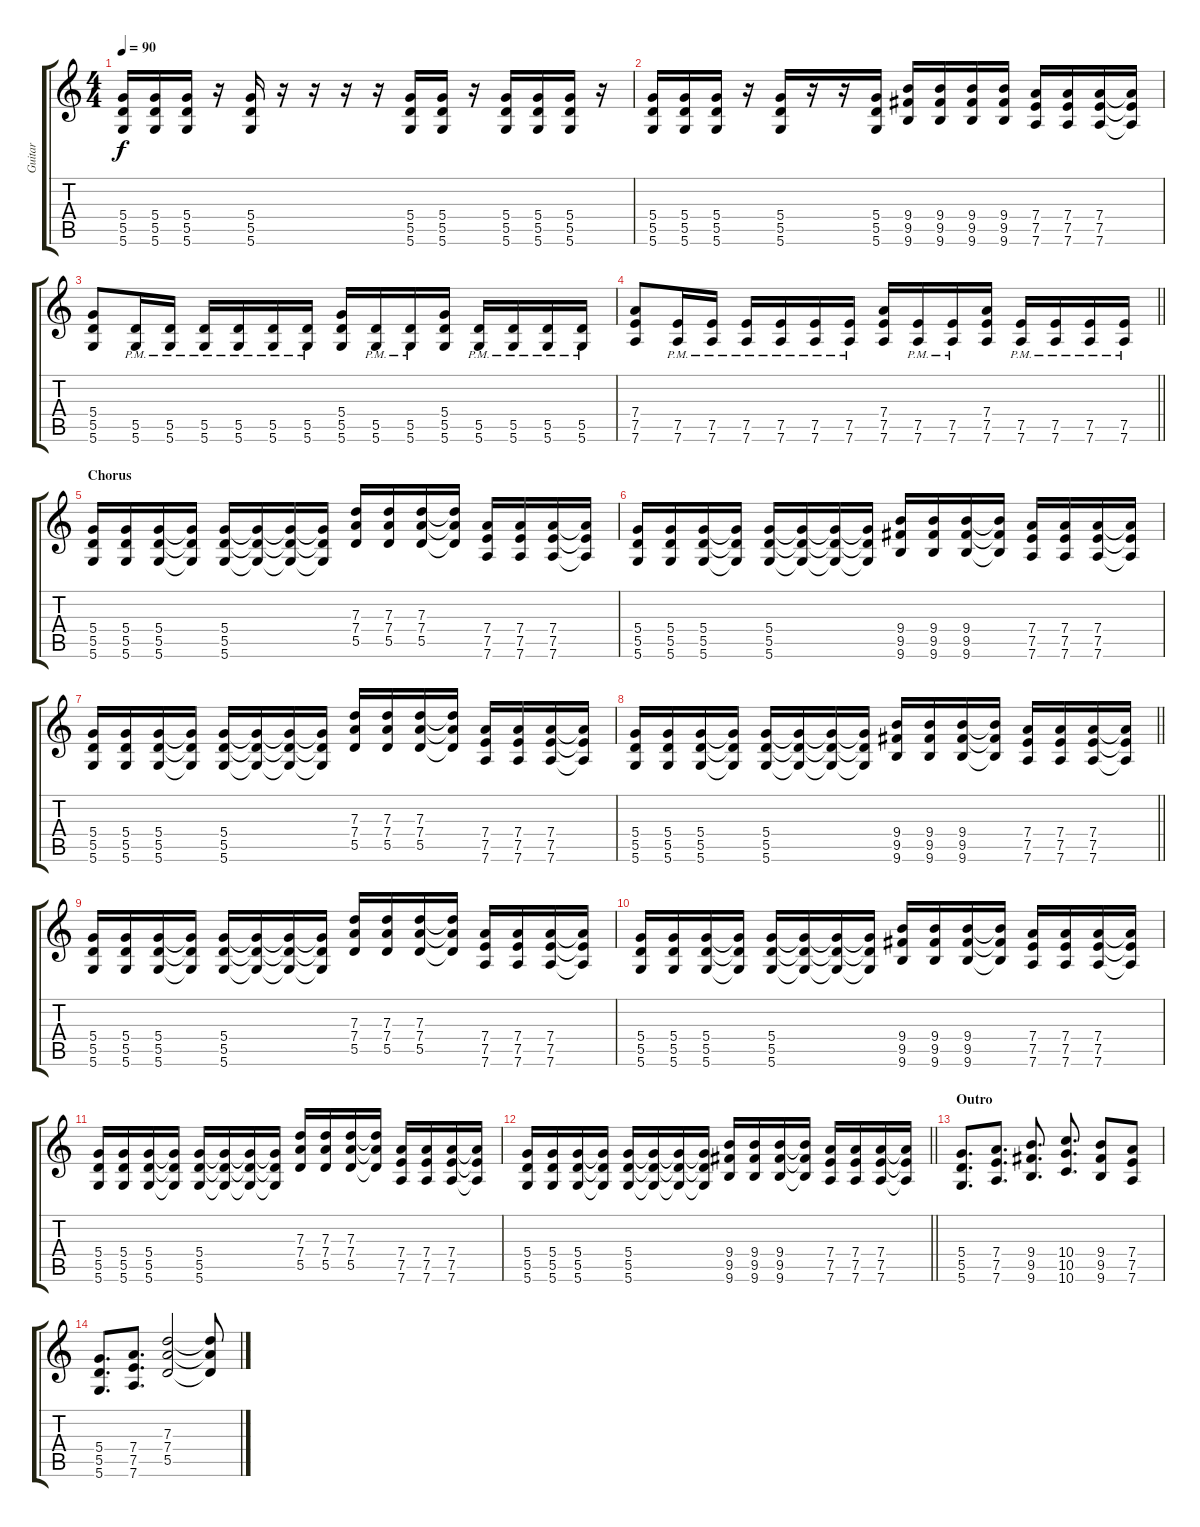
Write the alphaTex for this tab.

\track ("Guitar" "Guitar") {instrument distortionguitar}
\staff {score tabs}
\tuning (E4 B3 G3 D3 A2 D2) {hide}
\ts (4 4)
\tempo 90
\clef g2
\ks c
(5.4 5.5 5.6).16{dy f} (5.4 5.5 5.6).16 (5.4 5.5 5.6).16 r.16 (5.4 5.5 5.6).16 r.16 r.16 r.16 r.16 (5.4 5.5 5.6).16 (5.4 5.5 5.6).16 r.16 (5.4 5.5 5.6).16 (5.4 5.5 5.6).16 (5.4 5.5 5.6).16 r.16 |
(5.4 5.5 5.6).16 (5.4 5.5 5.6).16 (5.4 5.5 5.6).16 r.16 (5.4 5.5 5.6).16 r.16 r.16 (5.4 5.5 5.6).16 (9.4 9.5 9.6).16 (9.4 9.5 9.6).16 (9.4 9.5 9.6).16 (9.4 9.5 9.6).16 (7.4 7.5 7.6).16 (7.4 7.5 7.6).16 (7.4 7.5 7.6).16 (7.4{t} 7.5{t} 7.6{t}).16 |
(5.4 5.5 5.6).8 (5.5{pm} 5.6{pm}).16 (5.5{pm} 5.6{pm}).16 (5.5{pm} 5.6{pm}).16 (5.5{pm} 5.6{pm}).16 (5.5{pm} 5.6{pm}).16 (5.5{pm} 5.6{pm}).16 (5.4 5.5 5.6).16 (5.5{pm} 5.6{pm}).16 (5.5{pm} 5.6{pm}).16 (5.4 5.5 5.6).16 (5.5{pm} 5.6{pm}).16 (5.5{pm} 5.6{pm}).16 (5.5{pm} 5.6{pm}).16 (5.5{pm} 5.6{pm}).16 |
\barLineRight lightlight
(7.4 7.5 7.6).8 (7.5{pm} 7.6{pm}).16 (7.5{pm} 7.6{pm}).16 (7.5{pm} 7.6{pm}).16 (7.5{pm} 7.6{pm}).16 (7.5{pm} 7.6{pm}).16 (7.5{pm} 7.6{pm}).16 (7.4 7.5 7.6).16 (7.5{pm} 7.6{pm}).16 (7.5{pm} 7.6{pm}).16 (7.4 7.5 7.6).16 (7.5{pm} 7.6{pm}).16 (7.5{pm} 7.6{pm}).16 (7.5{pm} 7.6{pm}).16 (7.5{pm} 7.6{pm}).16 |
\section ("" "Chorus")
(5.4 5.5 5.6).16 (5.4 5.5 5.6).16 (5.4 5.5 5.6).16 (5.4{t} 5.5{t} 5.6{t}).16 (5.4 5.5 5.6).16 (5.4{t} 5.5{t} 5.6{t}).16 (5.4{t} 5.5{t} 5.6{t}).16 (5.4{t} 5.5{t} 5.6{t}).16 (7.3 7.4 5.5).16 (7.3 7.4 5.5).16 (7.3 7.4 5.5).16 (7.3{t} 7.4{t} 5.5{t}).16 (7.4 7.5 7.6).16 (7.4 7.5 7.6).16 (7.4 7.5 7.6).16 (7.4{t} 7.5{t} 7.6{t}).16 |
(5.4 5.5 5.6).16 (5.4 5.5 5.6).16 (5.4 5.5 5.6).16 (5.4{t} 5.5{t} 5.6{t}).16 (5.4 5.5 5.6).16 (5.4{t} 5.5{t} 5.6{t}).16 (5.4{t} 5.5{t} 5.6{t}).16 (5.4{t} 5.5{t} 5.6{t}).16 (9.4 9.5 9.6).16 (9.4 9.5 9.6).16 (9.4 9.5 9.6).16 (9.4{t} 9.5{t} 9.6{t}).16 (7.4 7.5 7.6).16 (7.4 7.5 7.6).16 (7.4 7.5 7.6).16 (7.4{t} 7.5{t} 7.6{t}).16 |
(5.4 5.5 5.6).16 (5.4 5.5 5.6).16 (5.4 5.5 5.6).16 (5.4{t} 5.5{t} 5.6{t}).16 (5.4 5.5 5.6).16 (5.4{t} 5.5{t} 5.6{t}).16 (5.4{t} 5.5{t} 5.6{t}).16 (5.4{t} 5.5{t} 5.6{t}).16 (7.3 7.4 5.5).16 (7.3 7.4 5.5).16 (7.3 7.4 5.5).16 (7.3{t} 7.4{t} 5.5{t}).16 (7.4 7.5 7.6).16 (7.4 7.5 7.6).16 (7.4 7.5 7.6).16 (7.4{t} 7.5{t} 7.6{t}).16 |
\barLineRight lightlight
(5.4 5.5 5.6).16 (5.4 5.5 5.6).16 (5.4 5.5 5.6).16 (5.4{t} 5.5{t} 5.6{t}).16 (5.4 5.5 5.6).16 (5.4{t} 5.5{t} 5.6{t}).16 (5.4{t} 5.5{t} 5.6{t}).16 (5.4{t} 5.5{t} 5.6{t}).16 (9.4 9.5 9.6).16 (9.4 9.5 9.6).16 (9.4 9.5 9.6).16 (9.4{t} 9.5{t} 9.6{t}).16 (7.4 7.5 7.6).16 (7.4 7.5 7.6).16 (7.4 7.5 7.6).16 (7.4{t} 7.5{t} 7.6{t}).16 |
(5.4 5.5 5.6).16 (5.4 5.5 5.6).16 (5.4 5.5 5.6).16 (5.4{t} 5.5{t} 5.6{t}).16 (5.4 5.5 5.6).16 (5.4{t} 5.5{t} 5.6{t}).16 (5.4{t} 5.5{t} 5.6{t}).16 (5.4{t} 5.5{t} 5.6{t}).16 (7.3 7.4 5.5).16 (7.3 7.4 5.5).16 (7.3 7.4 5.5).16 (7.3{t} 7.4{t} 5.5{t}).16 (7.4 7.5 7.6).16 (7.4 7.5 7.6).16 (7.4 7.5 7.6).16 (7.4{t} 7.5{t} 7.6{t}).16 |
(5.4 5.5 5.6).16 (5.4 5.5 5.6).16 (5.4 5.5 5.6).16 (5.4{t} 5.5{t} 5.6{t}).16 (5.4 5.5 5.6).16 (5.4{t} 5.5{t} 5.6{t}).16 (5.4{t} 5.5{t} 5.6{t}).16 (5.4{t} 5.5{t} 5.6{t}).16 (9.4 9.5 9.6).16 (9.4 9.5 9.6).16 (9.4 9.5 9.6).16 (9.4{t} 9.5{t} 9.6{t}).16 (7.4 7.5 7.6).16 (7.4 7.5 7.6).16 (7.4 7.5 7.6).16 (7.4{t} 7.5{t} 7.6{t}).16 |
(5.4 5.5 5.6).16 (5.4 5.5 5.6).16 (5.4 5.5 5.6).16 (5.4{t} 5.5{t} 5.6{t}).16 (5.4 5.5 5.6).16 (5.4{t} 5.5{t} 5.6{t}).16 (5.4{t} 5.5{t} 5.6{t}).16 (5.4{t} 5.5{t} 5.6{t}).16 (7.3 7.4 5.5).16 (7.3 7.4 5.5).16 (7.3 7.4 5.5).16 (7.3{t} 7.4{t} 5.5{t}).16 (7.4 7.5 7.6).16 (7.4 7.5 7.6).16 (7.4 7.5 7.6).16 (7.4{t} 7.5{t} 7.6{t}).16 |
\barLineRight lightlight
(5.4 5.5 5.6).16 (5.4 5.5 5.6).16 (5.4 5.5 5.6).16 (5.4{t} 5.5{t} 5.6{t}).16 (5.4 5.5 5.6).16 (5.4{t} 5.5{t} 5.6{t}).16 (5.4{t} 5.5{t} 5.6{t}).16 (5.4{t} 5.5{t} 5.6{t}).16 (9.4 9.5 9.6).16 (9.4 9.5 9.6).16 (9.4 9.5 9.6).16 (9.4{t} 9.5{t} 9.6{t}).16 (7.4 7.5 7.6).16 (7.4 7.5 7.6).16 (7.4 7.5 7.6).16 (7.4{t} 7.5{t} 7.6{t}).16 |
\section ("" "Outro")
(5.4 5.5 5.6).8{d} (7.4 7.5 7.6).8{d} (9.4 9.5 9.6).8{d} (10.4 10.5 10.6).8{d} (9.4 9.5 9.6).8 (7.4 7.5 7.6).8 |
(5.4 5.5 5.6).8{d} (7.4 7.5 7.6).8{d} (7.3 7.4 5.5).2 (7.3{t} 7.4{t} 5.5{t}).8
